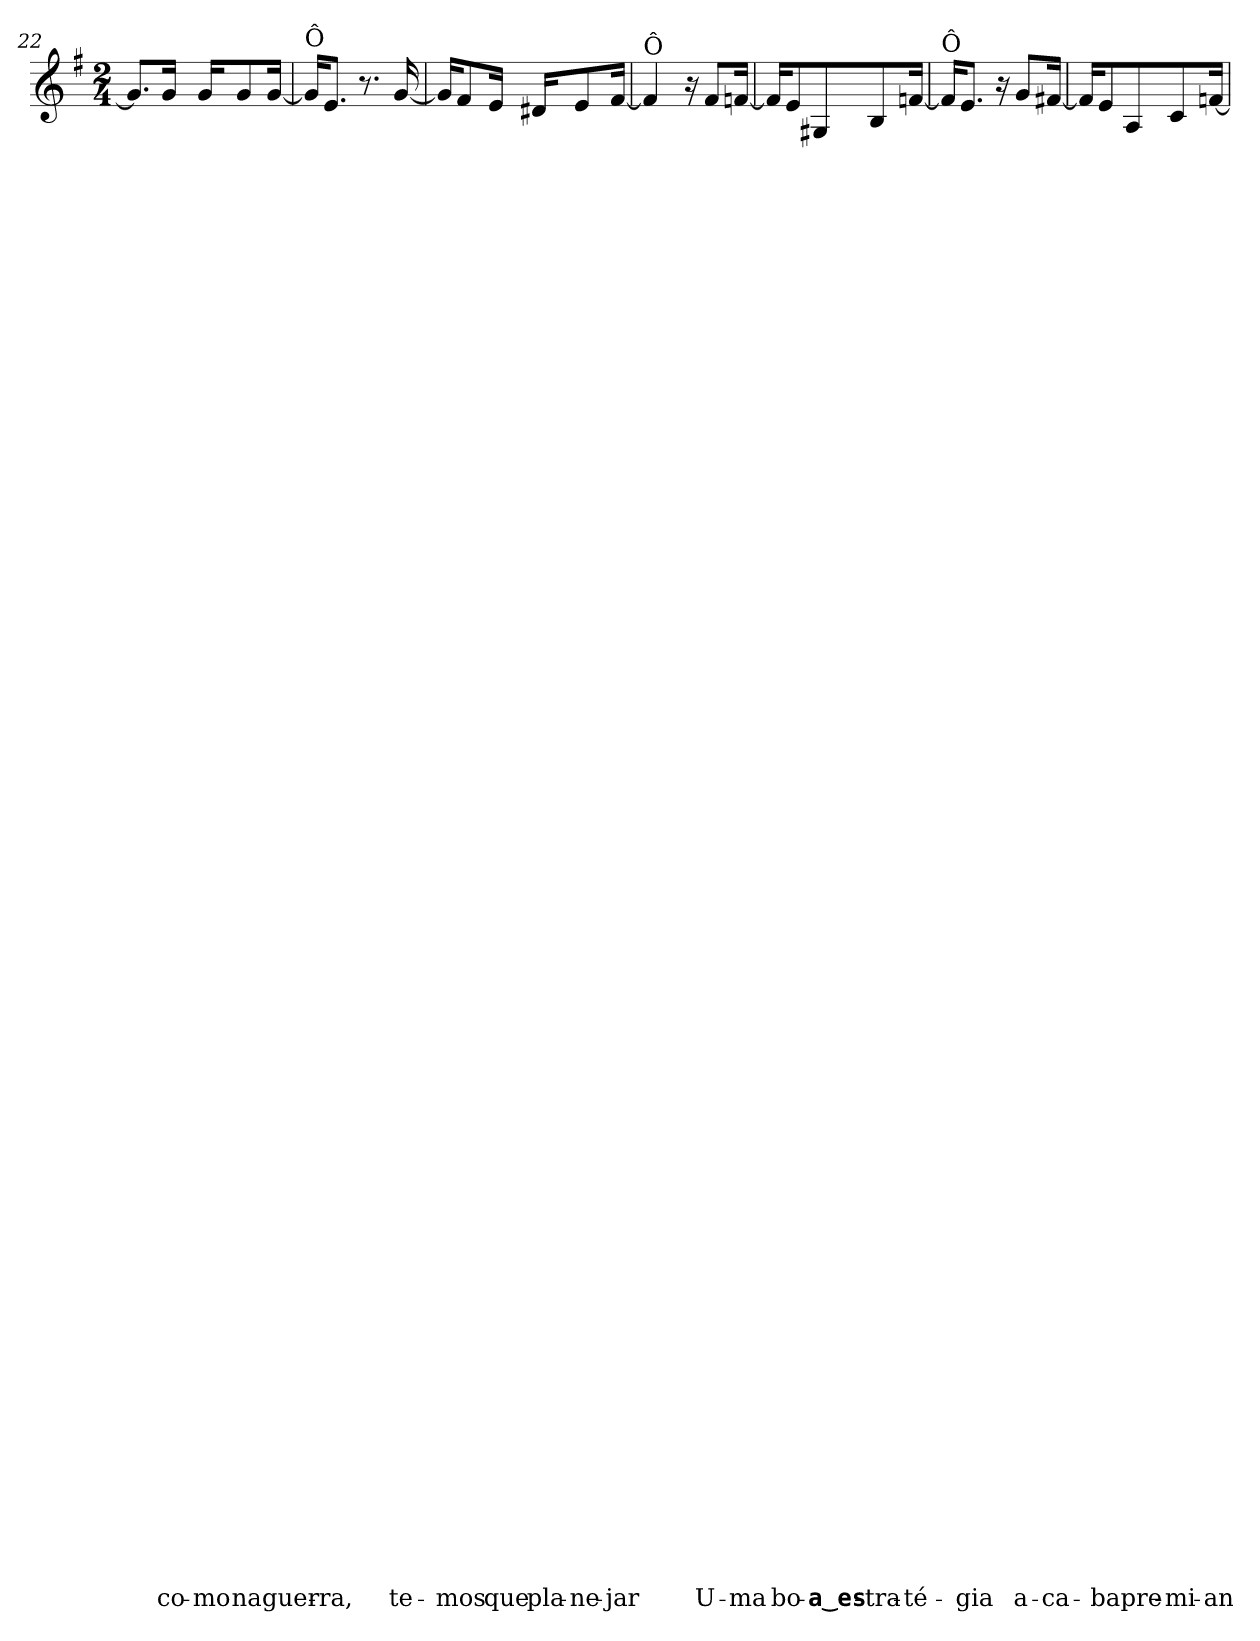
**kern	**text	**text	**text	**text	**text	**text	**text	**text	**text	**text	**text	**text	**text	**text	**text	**text	**text	**text	**text	**text	**text	**text	**text	**text	**text	**text	**text	**text	**text	**text	**text	**text	**text	**text	**text	**text	**text	**text	**text	**text	**text	**text	**text	**text	**text	**text	**text	**text	**text	**text	**text	**text	**text	**text	**text	**text	**text	**text	**text	**text	**text
*part1	*part1	*part1	*part1	*part1	*part1	*part1	*part1	*part1	*part1	*part1	*part1	*part1	*part1	*part1	*part1	*part1	*part1	*part1	*part1	*part1	*part1	*part1	*part1	*part1	*part1	*part1	*part1	*part1	*part1	*part1	*part1	*part1	*part1	*part1	*part1	*part1	*part1	*part1	*part1	*part1	*part1	*part1	*part1	*part1	*part1	*part1	*part1	*part1	*part1	*part1	*part1	*part1	*part1	*part1	*part1	*part1	*part1	*part1	*part1	*part1	*part1
*staff1	*staff1	*staff1	*staff1	*staff1	*staff1	*staff1	*staff1	*staff1	*staff1	*staff1	*staff1	*staff1	*staff1	*staff1	*staff1	*staff1	*staff1	*staff1	*staff1	*staff1	*staff1	*staff1	*staff1	*staff1	*staff1	*staff1	*staff1	*staff1	*staff1	*staff1	*staff1	*staff1	*staff1	*staff1	*staff1	*staff1	*staff1	*staff1	*staff1	*staff1	*staff1	*staff1	*staff1	*staff1	*staff1	*staff1	*staff1	*staff1	*staff1	*staff1	*staff1	*staff1	*staff1	*staff1	*staff1	*staff1	*staff1	*staff1	*staff1	*staff1	*staff1
*clefG2	*	*	*	*	*	*	*	*	*	*	*	*	*	*	*	*	*	*	*	*	*	*	*	*	*	*	*	*	*	*	*	*	*	*	*	*	*	*	*	*	*	*	*	*	*	*	*	*	*	*	*	*	*	*	*	*	*	*	*	*	*
*k[f#]	*	*	*	*	*	*	*	*	*	*	*	*	*	*	*	*	*	*	*	*	*	*	*	*	*	*	*	*	*	*	*	*	*	*	*	*	*	*	*	*	*	*	*	*	*	*	*	*	*	*	*	*	*	*	*	*	*	*	*	*	*
*G:	*	*	*	*	*	*	*	*	*	*	*	*	*	*	*	*	*	*	*	*	*	*	*	*	*	*	*	*	*	*	*	*	*	*	*	*	*	*	*	*	*	*	*	*	*	*	*	*	*	*	*	*	*	*	*	*	*	*	*	*	*
*M2/4	*	*	*	*	*	*	*	*	*	*	*	*	*	*	*	*	*	*	*	*	*	*	*	*	*	*	*	*	*	*	*	*	*	*	*	*	*	*	*	*	*	*	*	*	*	*	*	*	*	*	*	*	*	*	*	*	*	*	*	*	*
=22	=22	=22	=22	=22	=22	=22	=22	=22	=22	=22	=22	=22	=22	=22	=22	=22	=22	=22	=22	=22	=22	=22	=22	=22	=22	=22	=22	=22	=22	=22	=22	=22	=22	=22	=22	=22	=22	=22	=22	=22	=22	=22	=22	=22	=22	=22	=22	=22	=22	=22	=22	=22	=22	=22	=22	=22	=22	=22	=22	=22	=22
8.g/L]	.	.	.	.	.	.	.	.	.	.	.	.	.	.	.	.	.	.	.	.	.	.	.	.	.	.	.	.	.	.	.	.	.	.	.	.	.	.	.	.	.	.	.	.	.	.	.	.	.	.	.	.	.	.	.	.	.	.	.	.	.
!	!	!	!	!	!	!	!	!	!	!	!	!	!	!	!	!	!	!	!	!	!	!	!	!	!	!	!	!	!	!	!	!	!	!	!	!	!	!	!	!	!	!	!	!	!	!	!	!	!	!	!	!	!	!	!	!	!	!	!	!	!LO:LY:b
16g/Jk	.	.	.	.	.	.	.	.	.	.	.	.	.	.	.	.	.	.	.	.	.	.	.	.	.	.	.	.	.	.	.	.	.	.	.	.	.	.	.	.	.	.	.	.	.	.	.	.	.	.	.	.	.	.	.	.	.	.	.	.	co-
!	!	!	!	!	!	!	!	!	!	!	!	!	!	!	!	!	!	!	!	!	!	!	!	!	!	!	!	!	!	!	!	!	!	!	!	!	!	!	!	!	!	!	!	!	!	!	!	!	!	!	!	!	!	!	!	!	!	!	!	!	!LO:LY:b
16g/KL	.	.	.	.	.	.	.	.	.	.	.	.	.	.	.	.	.	.	.	.	.	.	.	.	.	.	.	.	.	.	.	.	.	.	.	.	.	.	.	.	.	.	.	.	.	.	.	.	.	.	.	.	.	.	.	.	.	.	.	.	-mo
!	!	!	!	!	!	!	!	!	!	!	!	!	!	!	!	!	!	!	!	!	!	!	!	!	!	!	!	!	!	!	!	!	!	!	!	!	!	!	!	!	!	!	!	!	!	!	!	!	!	!	!	!	!	!	!	!	!	!	!	!	!LO:LY:b
8g/	.	.	.	.	.	.	.	.	.	.	.	.	.	.	.	.	.	.	.	.	.	.	.	.	.	.	.	.	.	.	.	.	.	.	.	.	.	.	.	.	.	.	.	.	.	.	.	.	.	.	.	.	.	.	.	.	.	.	.	.	na
!	!	!	!	!	!	!	!	!	!	!	!	!	!	!	!	!	!	!	!	!	!	!	!	!	!	!	!	!	!	!	!	!	!	!	!	!	!	!	!	!	!	!	!	!	!	!	!	!	!	!	!	!	!	!	!	!	!	!	!	!	!LO:LY:b
[16g/Jk	.	.	.	.	.	.	.	.	.	.	.	.	.	.	.	.	.	.	.	.	.	.	.	.	.	.	.	.	.	.	.	.	.	.	.	.	.	.	.	.	.	.	.	.	.	.	.	.	.	.	.	.	.	.	.	.	.	.	.	.	guer-
=23	=23	=23	=23	=23	=23	=23	=23	=23	=23	=23	=23	=23	=23	=23	=23	=23	=23	=23	=23	=23	=23	=23	=23	=23	=23	=23	=23	=23	=23	=23	=23	=23	=23	=23	=23	=23	=23	=23	=23	=23	=23	=23	=23	=23	=23	=23	=23	=23	=23	=23	=23	=23	=23	=23	=23	=23	=23	=23	=23	=23	=23
!LO:TX:a:t=Ô	!	!	!	!	!	!	!	!	!	!	!	!	!	!	!	!	!	!	!	!	!	!	!	!	!	!	!	!	!	!	!	!	!	!	!	!	!	!	!	!	!	!	!	!	!	!	!	!	!	!	!	!	!	!	!	!	!	!	!	!	!
16g/KL]	.	.	.	.	.	.	.	.	.	.	.	.	.	.	.	.	.	.	.	.	.	.	.	.	.	.	.	.	.	.	.	.	.	.	.	.	.	.	.	.	.	.	.	.	.	.	.	.	.	.	.	.	.	.	.	.	.	.	.	.	.
!	!	!	!	!	!	!	!	!	!	!	!	!	!	!	!	!	!	!	!	!	!	!	!	!	!	!	!	!	!	!	!	!	!	!	!	!	!	!	!	!	!	!	!	!	!	!	!	!	!	!	!	!	!	!	!	!	!	!	!	!	!LO:LY:b
8.e/J	.	.	.	.	.	.	.	.	.	.	.	.	.	.	.	.	.	.	.	.	.	.	.	.	.	.	.	.	.	.	.	.	.	.	.	.	.	.	.	.	.	.	.	.	.	.	.	.	.	.	.	.	.	.	.	.	.	.	.	.	-ra,
8.r	.	.	.	.	.	.	.	.	.	.	.	.	.	.	.	.	.	.	.	.	.	.	.	.	.	.	.	.	.	.	.	.	.	.	.	.	.	.	.	.	.	.	.	.	.	.	.	.	.	.	.	.	.	.	.	.	.	.	.	.	.
!	!	!	!	!	!	!	!	!	!	!	!	!	!	!	!	!	!	!	!	!	!	!	!	!	!	!	!	!	!	!	!	!	!	!	!	!	!	!	!	!	!	!	!	!	!	!	!	!	!	!	!	!	!	!	!	!	!	!	!	!	!LO:LY:b
[16g/	.	.	.	.	.	.	.	.	.	.	.	.	.	.	.	.	.	.	.	.	.	.	.	.	.	.	.	.	.	.	.	.	.	.	.	.	.	.	.	.	.	.	.	.	.	.	.	.	.	.	.	.	.	.	.	.	.	.	.	.	te-
=24	=24	=24	=24	=24	=24	=24	=24	=24	=24	=24	=24	=24	=24	=24	=24	=24	=24	=24	=24	=24	=24	=24	=24	=24	=24	=24	=24	=24	=24	=24	=24	=24	=24	=24	=24	=24	=24	=24	=24	=24	=24	=24	=24	=24	=24	=24	=24	=24	=24	=24	=24	=24	=24	=24	=24	=24	=24	=24	=24	=24	=24
16g/KL]	.	.	.	.	.	.	.	.	.	.	.	.	.	.	.	.	.	.	.	.	.	.	.	.	.	.	.	.	.	.	.	.	.	.	.	.	.	.	.	.	.	.	.	.	.	.	.	.	.	.	.	.	.	.	.	.	.	.	.	.	.
!	!	!	!	!	!	!	!	!	!	!	!	!	!	!	!	!	!	!	!	!	!	!	!	!	!	!	!	!	!	!	!	!	!	!	!	!	!	!	!	!	!	!	!	!	!	!	!	!	!	!	!	!	!	!	!	!	!	!	!	!	!LO:LY:b
8f#/	.	.	.	.	.	.	.	.	.	.	.	.	.	.	.	.	.	.	.	.	.	.	.	.	.	.	.	.	.	.	.	.	.	.	.	.	.	.	.	.	.	.	.	.	.	.	.	.	.	.	.	.	.	.	.	.	.	.	.	.	-mos
!	!	!	!	!	!	!	!	!	!	!	!	!	!	!	!	!	!	!	!	!	!	!	!	!	!	!	!	!	!	!	!	!	!	!	!	!	!	!	!	!	!	!	!	!	!	!	!	!	!	!	!	!	!	!	!	!	!	!	!	!	!LO:LY:b
16e/Jk	.	.	.	.	.	.	.	.	.	.	.	.	.	.	.	.	.	.	.	.	.	.	.	.	.	.	.	.	.	.	.	.	.	.	.	.	.	.	.	.	.	.	.	.	.	.	.	.	.	.	.	.	.	.	.	.	.	.	.	.	que
!	!	!	!	!	!	!	!	!	!	!	!	!	!	!	!	!	!	!	!	!	!	!	!	!	!	!	!	!	!	!	!	!	!	!	!	!	!	!	!	!	!	!	!	!	!	!	!	!	!	!	!	!	!	!	!	!	!	!	!	!	!LO:LY:b
16d#X/KL	.	.	.	.	.	.	.	.	.	.	.	.	.	.	.	.	.	.	.	.	.	.	.	.	.	.	.	.	.	.	.	.	.	.	.	.	.	.	.	.	.	.	.	.	.	.	.	.	.	.	.	.	.	.	.	.	.	.	.	.	pla-
!	!	!	!	!	!	!	!	!	!	!	!	!	!	!	!	!	!	!	!	!	!	!	!	!	!	!	!	!	!	!	!	!	!	!	!	!	!	!	!	!	!	!	!	!	!	!	!	!	!	!	!	!	!	!	!	!	!	!	!	!	!LO:LY:b
8e/	.	.	.	.	.	.	.	.	.	.	.	.	.	.	.	.	.	.	.	.	.	.	.	.	.	.	.	.	.	.	.	.	.	.	.	.	.	.	.	.	.	.	.	.	.	.	.	.	.	.	.	.	.	.	.	.	.	.	.	.	-ne-
!	!	!	!	!	!	!	!	!	!	!	!	!	!	!	!	!	!	!	!	!	!	!	!	!	!	!	!	!	!	!	!	!	!	!	!	!	!	!	!	!	!	!	!	!	!	!	!	!	!	!	!	!	!	!	!	!	!	!	!	!	!LO:LY:b
[16f#/Jk	.	.	.	.	.	.	.	.	.	.	.	.	.	.	.	.	.	.	.	.	.	.	.	.	.	.	.	.	.	.	.	.	.	.	.	.	.	.	.	.	.	.	.	.	.	.	.	.	.	.	.	.	.	.	.	.	.	.	.	.	-jar
!!LO:LB:g=z
=25	=25	=25	=25	=25	=25	=25	=25	=25	=25	=25	=25	=25	=25	=25	=25	=25	=25	=25	=25	=25	=25	=25	=25	=25	=25	=25	=25	=25	=25	=25	=25	=25	=25	=25	=25	=25	=25	=25	=25	=25	=25	=25	=25	=25	=25	=25	=25	=25	=25	=25	=25	=25	=25	=25	=25	=25	=25	=25	=25	=25	=25
!LO:TX:a:t=Ô	!	!	!	!	!	!	!	!	!	!	!	!	!	!	!	!	!	!	!	!	!	!	!	!	!	!	!	!	!	!	!	!	!	!	!	!	!	!	!	!	!	!	!	!	!	!	!	!	!	!	!	!	!	!	!	!	!	!	!	!	!
4f#/]	.	.	.	.	.	.	.	.	.	.	.	.	.	.	.	.	.	.	.	.	.	.	.	.	.	.	.	.	.	.	.	.	.	.	.	.	.	.	.	.	.	.	.	.	.	.	.	.	.	.	.	.	.	.	.	.	.	.	.	.	.
16r	.	.	.	.	.	.	.	.	.	.	.	.	.	.	.	.	.	.	.	.	.	.	.	.	.	.	.	.	.	.	.	.	.	.	.	.	.	.	.	.	.	.	.	.	.	.	.	.	.	.	.	.	.	.	.	.	.	.	.	.	.
!	!	!	!	!	!	!	!	!	!	!	!	!	!	!	!	!	!	!	!	!	!	!	!	!	!	!	!	!	!	!	!	!	!	!	!	!	!	!	!	!	!	!	!	!	!	!	!	!	!	!	!	!	!	!	!	!	!	!	!	!	!LO:LY:b
8f#/L	.	.	.	.	.	.	.	.	.	.	.	.	.	.	.	.	.	.	.	.	.	.	.	.	.	.	.	.	.	.	.	.	.	.	.	.	.	.	.	.	.	.	.	.	.	.	.	.	.	.	.	.	.	.	.	.	.	.	.	.	U-
!	!	!	!	!	!	!	!	!	!	!	!	!	!	!	!	!	!	!	!	!	!	!	!	!	!	!	!	!	!	!	!	!	!	!	!	!	!	!	!	!	!	!	!	!	!	!	!	!	!	!	!	!	!	!	!	!	!	!	!	!	!LO:LY:b
[16fn/Jk	.	.	.	.	.	.	.	.	.	.	.	.	.	.	.	.	.	.	.	.	.	.	.	.	.	.	.	.	.	.	.	.	.	.	.	.	.	.	.	.	.	.	.	.	.	.	.	.	.	.	.	.	.	.	.	.	.	.	.	.	-ma
=26	=26	=26	=26	=26	=26	=26	=26	=26	=26	=26	=26	=26	=26	=26	=26	=26	=26	=26	=26	=26	=26	=26	=26	=26	=26	=26	=26	=26	=26	=26	=26	=26	=26	=26	=26	=26	=26	=26	=26	=26	=26	=26	=26	=26	=26	=26	=26	=26	=26	=26	=26	=26	=26	=26	=26	=26	=26	=26	=26	=26	=26
16f/KL]	.	.	.	.	.	.	.	.	.	.	.	.	.	.	.	.	.	.	.	.	.	.	.	.	.	.	.	.	.	.	.	.	.	.	.	.	.	.	.	.	.	.	.	.	.	.	.	.	.	.	.	.	.	.	.	.	.	.	.	.	.
!	!	!	!	!	!	!	!	!	!	!	!	!	!	!	!	!	!	!	!	!	!	!	!	!	!	!	!	!	!	!	!	!	!	!	!	!	!	!	!	!	!	!	!	!	!	!	!	!	!	!	!	!	!	!	!	!	!	!	!	!	!LO:LY:b
8e/	.	.	.	.	.	.	.	.	.	.	.	.	.	.	.	.	.	.	.	.	.	.	.	.	.	.	.	.	.	.	.	.	.	.	.	.	.	.	.	.	.	.	.	.	.	.	.	.	.	.	.	.	.	.	.	.	.	.	.	.	bo-
!	!	!	!	!	!	!	!	!	!	!	!	!	!	!	!	!	!	!	!	!	!	!	!	!	!	!	!	!	!	!	!	!	!	!	!	!	!	!	!	!	!	!	!	!	!	!	!	!	!	!	!	!	!	!	!	!	!	!	!	!	!LO:LY:b
8G#X/	.	.	.	.	.	.	.	.	.	.	.	.	.	.	.	.	.	.	.	.	.	.	.	.	.	.	.	.	.	.	.	.	.	.	.	.	.	.	.	.	.	.	.	.	.	.	.	.	.	.	.	.	.	.	.	.	.	.	.	.	-a‿es-
!	!	!	!	!	!	!	!	!	!	!	!	!	!	!	!	!	!	!	!	!	!	!	!	!	!	!	!	!	!	!	!	!	!	!	!	!	!	!	!	!	!	!	!	!	!	!	!	!	!	!	!	!	!	!	!	!	!	!	!	!	!LO:LY:b
8B/	.	.	.	.	.	.	.	.	.	.	.	.	.	.	.	.	.	.	.	.	.	.	.	.	.	.	.	.	.	.	.	.	.	.	.	.	.	.	.	.	.	.	.	.	.	.	.	.	.	.	.	.	.	.	.	.	.	.	.	.	-tra-
!	!	!	!	!	!	!	!	!	!	!	!	!	!	!	!	!	!	!	!	!	!	!	!	!	!	!	!	!	!	!	!	!	!	!	!	!	!	!	!	!	!	!	!	!	!	!	!	!	!	!	!	!	!	!	!	!	!	!	!	!	!LO:LY:b
[16fn/Jk	.	.	.	.	.	.	.	.	.	.	.	.	.	.	.	.	.	.	.	.	.	.	.	.	.	.	.	.	.	.	.	.	.	.	.	.	.	.	.	.	.	.	.	.	.	.	.	.	.	.	.	.	.	.	.	.	.	.	.	.	-té-
=27	=27	=27	=27	=27	=27	=27	=27	=27	=27	=27	=27	=27	=27	=27	=27	=27	=27	=27	=27	=27	=27	=27	=27	=27	=27	=27	=27	=27	=27	=27	=27	=27	=27	=27	=27	=27	=27	=27	=27	=27	=27	=27	=27	=27	=27	=27	=27	=27	=27	=27	=27	=27	=27	=27	=27	=27	=27	=27	=27	=27	=27
!LO:TX:a:t=Ô	!	!	!	!	!	!	!	!	!	!	!	!	!	!	!	!	!	!	!	!	!	!	!	!	!	!	!	!	!	!	!	!	!	!	!	!	!	!	!	!	!	!	!	!	!	!	!	!	!	!	!	!	!	!	!	!	!	!	!	!	!
16f/KL]	.	.	.	.	.	.	.	.	.	.	.	.	.	.	.	.	.	.	.	.	.	.	.	.	.	.	.	.	.	.	.	.	.	.	.	.	.	.	.	.	.	.	.	.	.	.	.	.	.	.	.	.	.	.	.	.	.	.	.	.	.
!	!	!	!	!	!	!	!	!	!	!	!	!	!	!	!	!	!	!	!	!	!	!	!	!	!	!	!	!	!	!	!	!	!	!	!	!	!	!	!	!	!	!	!	!	!	!	!	!	!	!	!	!	!	!	!	!	!	!	!	!	!LO:LY:b
8.e/J	.	.	.	.	.	.	.	.	.	.	.	.	.	.	.	.	.	.	.	.	.	.	.	.	.	.	.	.	.	.	.	.	.	.	.	.	.	.	.	.	.	.	.	.	.	.	.	.	.	.	.	.	.	.	.	.	.	.	.	.	-gia
16r	.	.	.	.	.	.	.	.	.	.	.	.	.	.	.	.	.	.	.	.	.	.	.	.	.	.	.	.	.	.	.	.	.	.	.	.	.	.	.	.	.	.	.	.	.	.	.	.	.	.	.	.	.	.	.	.	.	.	.	.	.
!	!	!	!	!	!	!	!	!	!	!	!	!	!	!	!	!	!	!	!	!	!	!	!	!	!	!	!	!	!	!	!	!	!	!	!	!	!	!	!	!	!	!	!	!	!	!	!	!	!	!	!	!	!	!	!	!	!	!	!	!	!LO:LY:b
8g/L	.	.	.	.	.	.	.	.	.	.	.	.	.	.	.	.	.	.	.	.	.	.	.	.	.	.	.	.	.	.	.	.	.	.	.	.	.	.	.	.	.	.	.	.	.	.	.	.	.	.	.	.	.	.	.	.	.	.	.	.	a-
!	!	!	!	!	!	!	!	!	!	!	!	!	!	!	!	!	!	!	!	!	!	!	!	!	!	!	!	!	!	!	!	!	!	!	!	!	!	!	!	!	!	!	!	!	!	!	!	!	!	!	!	!	!	!	!	!	!	!	!	!	!LO:LY:b
[16f#X/Jk	.	.	.	.	.	.	.	.	.	.	.	.	.	.	.	.	.	.	.	.	.	.	.	.	.	.	.	.	.	.	.	.	.	.	.	.	.	.	.	.	.	.	.	.	.	.	.	.	.	.	.	.	.	.	.	.	.	.	.	.	-ca-
=28	=28	=28	=28	=28	=28	=28	=28	=28	=28	=28	=28	=28	=28	=28	=28	=28	=28	=28	=28	=28	=28	=28	=28	=28	=28	=28	=28	=28	=28	=28	=28	=28	=28	=28	=28	=28	=28	=28	=28	=28	=28	=28	=28	=28	=28	=28	=28	=28	=28	=28	=28	=28	=28	=28	=28	=28	=28	=28	=28	=28	=28
16f#/KL]	.	.	.	.	.	.	.	.	.	.	.	.	.	.	.	.	.	.	.	.	.	.	.	.	.	.	.	.	.	.	.	.	.	.	.	.	.	.	.	.	.	.	.	.	.	.	.	.	.	.	.	.	.	.	.	.	.	.	.	.	.
!	!	!	!	!	!	!	!	!	!	!	!	!	!	!	!	!	!	!	!	!	!	!	!	!	!	!	!	!	!	!	!	!	!	!	!	!	!	!	!	!	!	!	!	!	!	!	!	!	!	!	!	!	!	!	!	!	!	!	!	!	!LO:LY:b
8e/	.	.	.	.	.	.	.	.	.	.	.	.	.	.	.	.	.	.	.	.	.	.	.	.	.	.	.	.	.	.	.	.	.	.	.	.	.	.	.	.	.	.	.	.	.	.	.	.	.	.	.	.	.	.	.	.	.	.	.	.	-ba
!	!	!	!	!	!	!	!	!	!	!	!	!	!	!	!	!	!	!	!	!	!	!	!	!	!	!	!	!	!	!	!	!	!	!	!	!	!	!	!	!	!	!	!	!	!	!	!	!	!	!	!	!	!	!	!	!	!	!	!	!	!LO:LY:b
8A/	.	.	.	.	.	.	.	.	.	.	.	.	.	.	.	.	.	.	.	.	.	.	.	.	.	.	.	.	.	.	.	.	.	.	.	.	.	.	.	.	.	.	.	.	.	.	.	.	.	.	.	.	.	.	.	.	.	.	.	.	pre-
!	!	!	!	!	!	!	!	!	!	!	!	!	!	!	!	!	!	!	!	!	!	!	!	!	!	!	!	!	!	!	!	!	!	!	!	!	!	!	!	!	!	!	!	!	!	!	!	!	!	!	!	!	!	!	!	!	!	!	!	!	!LO:LY:b
8c/	.	.	.	.	.	.	.	.	.	.	.	.	.	.	.	.	.	.	.	.	.	.	.	.	.	.	.	.	.	.	.	.	.	.	.	.	.	.	.	.	.	.	.	.	.	.	.	.	.	.	.	.	.	.	.	.	.	.	.	.	-mi-
!	!	!	!	!	!	!	!	!	!	!	!	!	!	!	!	!	!	!	!	!	!	!	!	!	!	!	!	!	!	!	!	!	!	!	!	!	!	!	!	!	!	!	!	!	!	!	!	!	!	!	!	!	!	!	!	!	!	!	!	!	!LO:LY:b
[16fn/Jk	.	.	.	.	.	.	.	.	.	.	.	.	.	.	.	.	.	.	.	.	.	.	.	.	.	.	.	.	.	.	.	.	.	.	.	.	.	.	.	.	.	.	.	.	.	.	.	.	.	.	.	.	.	.	.	.	.	.	.	.	-an-
=	=	=	=	=	=	=	=	=	=	=	=	=	=	=	=	=	=	=	=	=	=	=	=	=	=	=	=	=	=	=	=	=	=	=	=	=	=	=	=	=	=	=	=	=	=	=	=	=	=	=	=	=	=	=	=	=	=	=	=	=	=
*-	*-	*-	*-	*-	*-	*-	*-	*-	*-	*-	*-	*-	*-	*-	*-	*-	*-	*-	*-	*-	*-	*-	*-	*-	*-	*-	*-	*-	*-	*-	*-	*-	*-	*-	*-	*-	*-	*-	*-	*-	*-	*-	*-	*-	*-	*-	*-	*-	*-	*-	*-	*-	*-	*-	*-	*-	*-	*-	*-	*-	*-
